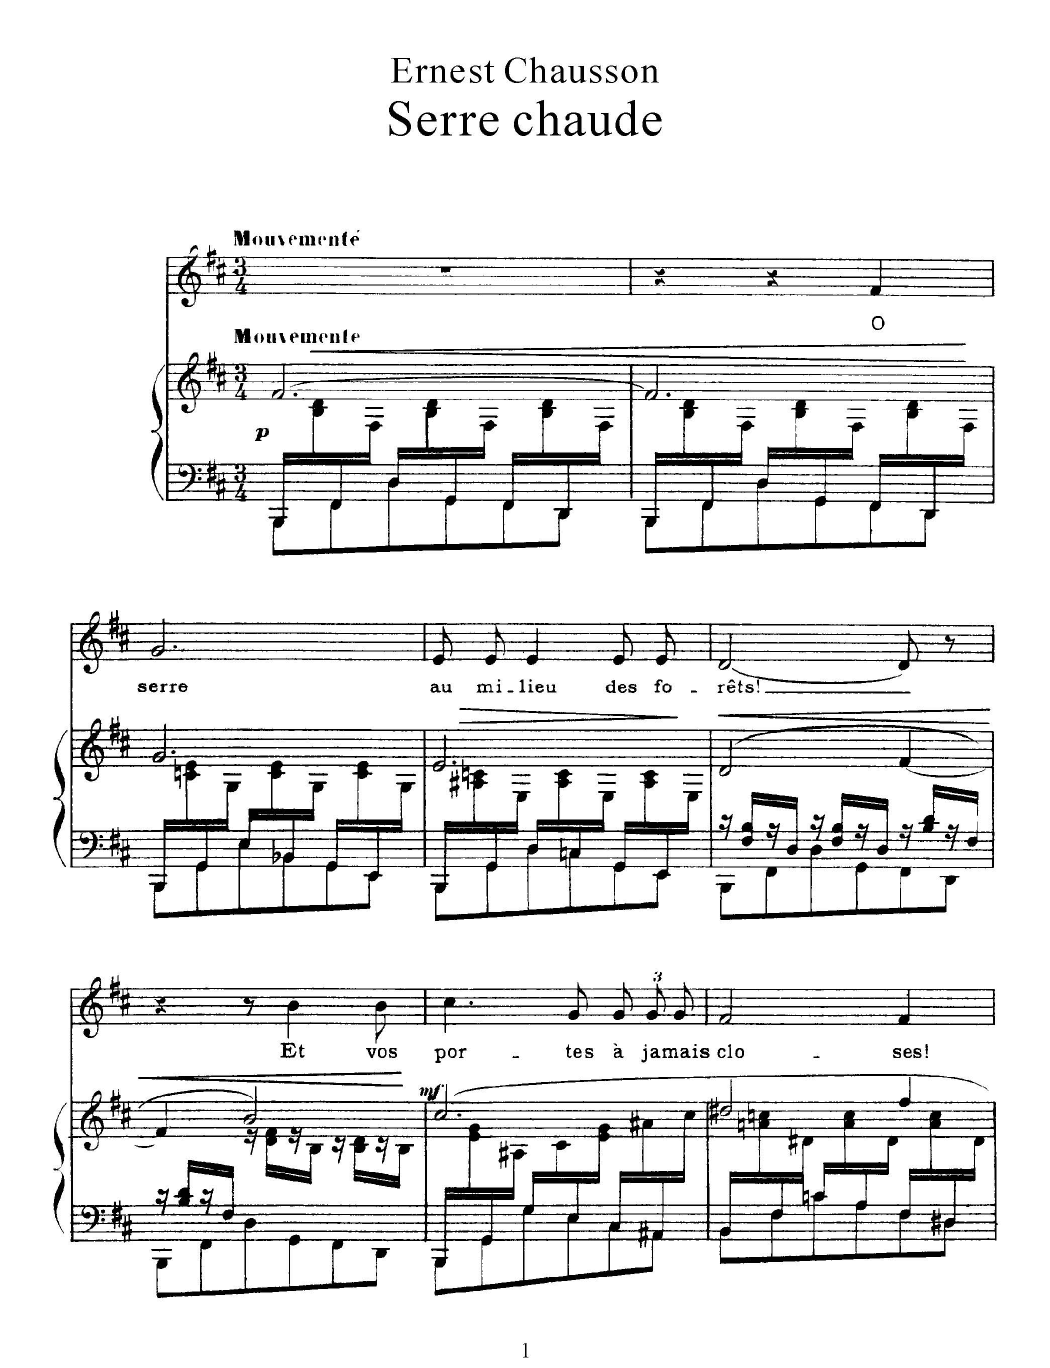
**kern	**kern	**dynam	**kern	**text
*part2	*part2	*part2	*part1	*part1
*staff3	*staff2	*staff2/3	*staff1	*staff1
*I"Piano	*	*	*I"Voice	*
*I'Pno	*	*	*	*
*clefF4	*clefG2	*	*clefG2	*
*k[f#c#]	*k[f#c#]	*	*k[f#c#]	*
*M3/4	*M3/4	*	*M3/4	*
=1	=1	=1	=1	=1
*^	*	*	*	*
!	!	!	!	!LO:TX:a:B:t=Mouvementé	!
!	!	!LO:TX:a:B:t=Mouvementé	!	!	!
!	!	!	!LO:HP:b	!	!
*	*	*^	*	*	*
!	!	!	!	!LO:DY:n=1:b	!	!
16BBB/LL	8BBB\L	[>2.f#/	16ryy	< p	2.r	.
16ryy	.	.	16B\ 16d\	.	.	.
16FF#/	8FF#\	.	16ryy	.	.	.
16ryy	.	.	16F#\JJ	.	.	.
16D/LL	8D\	.	16ryy	.	.	.
16ryy	.	.	16B\ 16d\	.	.	.
16GG/	8GG\	.	16ryy	.	.	.
16ryy	.	.	16F#\JJ	.	.	.
16FF#/LL	8FF#\	.	16ryy	.	.	.
16ryy	.	.	16B\ 16d\	.	.	.
16DD/	8DD\J	.	16ryy	.	.	.
16ryy	.	.	16F#\JJ	.	.	.
=2	=2	=2	=2	=2	=2	=2
16BBB/LL	8BBB\L	2.f#/]	16ryy	.	4r	.
16ryy	.	.	16B\ 16d\	.	.	.
16FF#/	8FF#\	.	16ryy	.	.	.
16ryy	.	.	16F#\JJ	.	.	.
16D/LL	8D\	.	16ryy	.	4r	.
16ryy	.	.	16B\ 16d\	.	.	.
16GG/	8GG\	.	16ryy	.	.	.
16ryy	.	.	16F#\JJ	.	.	.
16FF#/LL	8FF#\	.	16ryy	.	4f#/	O
16ryy	.	.	16B\ 16d\	.	.	.
16DD/	8DD\J	.	16ryy	.	.	.
16ryy	.	.	16F#\JJ	.	.	.
*v	*v	*	*	*	*	*
*	*v	*v	*	*	*
.	.	[	.	.
=3	=3	=3	=3	=3
*^	*^	*	*	*
16BBB/LL	8BBB\L	2.g/	16ryy	.	2.g/	serre
16ryy	.	.	16cn\ 16e\	.	.	.
16GG/	8GG\	.	16ryy	.	.	.
16ryy	.	.	16G\JJ	.	.	.
16E/LL	8E\	.	16ryy	.	.	.
16ryy	.	.	16c\ 16e\	.	.	.
16BB-X/	8BB-\	.	16ryy	.	.	.
16ryy	.	.	16G\JJ	.	.	.
16GG/LL	8GG\	.	16ryy	.	.	.
16ryy	.	.	16c\ 16e\	.	.	.
16EE/	8EE\J	.	16ryy	.	.	.
16ryy	.	.	16G\JJ	.	.	.
=4	=4	=4	=4	=4	=4	=4
!	!	!	!	!LO:HP:b	!	!
16BBB/LL	8BBB\L	2.e/	16ryy	>	8e/L	au
16ryy	.	.	16A#X\ 16cn\	.	.	.
16GG/	8GG\	.	16ryy	.	8e/J	mi-
16ryy	.	.	16E\JJ	.	.	.
16D/LL	8D\	.	16ryy	.	4e/	-lieu
16ryy	.	.	16A#\ 16c\	.	.	.
16Cn/	8C\	.	16ryy	.	.	.
16ryy	.	.	16E\JJ	.	.	.
16GG/LL	8GG\	.	16ryy	.	8e/L	des
16ryy	.	.	16A#\ 16c\	.	.	.
16EE/	8EE\J	.	16ryy	.	8e/J	fo-
16ryy	.	.	16E\JJ	.	.	.
*v	*v	*	*	*	*	*
*	*v	*v	*	*	*
.	.	]	.	.
=5	=5	=5	=5	=5
*^	*	*	*	*
!	!	!	!LO:HP:b	!	!
16r	8BBB\L	(>2d/	<	[2d/	rêts!
16F#/ 16B/LL	.	.	.	.	.
16r	8FF#\	.	.	.	.
16D/JJ	.	.	.	.	.
16r	8D\	.	.	.	.
16F#/ 16B/LL	.	.	.	.	.
16r	8GG\	.	.	.	.
16D/JJ	.	.	.	.	.
16r	8FF#\	[4f#/	.	8d/]	.
16B/ 16d/LL	.	.	.	.	.
16r	8DD\J	.	.	8r	.
16F#/JJ	.	.	.	.	.
*v	*v	*	*	*	*
.	.	[	.	.
=6	=6	=6	=6	=6
*^	*	*	*	*
!	!	!	!LO:HP:b	!	!
*	*	*^	*	*	*
16r	8BBB\L	4f#/]	16ryy	<	4r	.
*	*	*v	*v	*	*	*
16B/ 16d/LL	.	.	.	.	.
16r	8FF#\	.	.	.	.
16D/JJ	.	.	.	.	.
16r	8D\	2b/)	.	8r	.
*	*	*^	*	*	*
16ryy	.	.	16d\ 16f#\LL	.	.	.
16r	8GG\	.	16ryy	.	4b\	Et
16ryy	.	.	16B\JJ	.	.	.
16r	8FF#\	.	16ryy	.	.	.
16ryy	.	.	16B/ 16d/LL	.	.	.
16r	8DD\J	.	16ryy	.	8b\	vos
16ryy	.	.	16B/JJ	.	.	.
*v	*v	*	*	*	*	*
*	*v	*v	*	*	*
.	.	[	.	.
=7	=7	=7	=7	=7
*^	*^	*	*	*
!	!	!	!	!LO:DY:a	!	!
16BBB/LL	8BBB\L	2.cc#/	16ryy	mf	4.cc#\	por-
16ryy	.	.	16e\ 16g\	.	.	.
16GG/	8GG\	.	16ryy	.	.	.
16ryy	.	.	16A#X\JJ	.	.	.
16G/LL	8G\	.	16ryy	.	.	.
16ryy	.	.	16c#\	.	.	.
16E/	8E\	.	16ryy	.	8g/	-tes
16ryy	.	.	16e\ 16g\JJ	.	.	.
16C#/LL	8C#\	.	16ryy	.	12g/L	à
16ryy	.	.	16a#X\	.	.	.
.	.	.	.	.	12g/	ja-
16AA#X/	8AA#\J	.	16ryy	.	.	.
.	.	.	.	.	12g/J	-mais
16ryy	.	.	16cc#\JJ	.	.	.
=8	=8	=8	=8	=8	=8	=8
16BB/LL	8BB\L	2dd#X/	16ryy	.	2f#/	clo-
16ryy	.	.	16an\ 16ccn\	.	.	.
16F#/	8F#\	.	16ryy	.	.	.
16ryy	.	.	16d#X\JJ	.	.	.
16cn/LL	8c\	.	16ryy	.	.	.
16ryy	.	.	16a\ 16cc\	.	.	.
16A/	8A\	.	16ryy	.	.	.
16ryy	.	.	16d#\JJ	.	.	.
16F#/LL	8F#\	4ff#/	16ryy	.	4f#/	-ses!
16ryy	.	.	16a\ 16cc\	.	.	.
16D#X/	8D#\J	.	16ryy	.	.	.
16ryy	.	.	16d#\JJ	.	.	.
*v	*v	*	*	*	*	*
*	*v	*v	*	*	*
=	=	=	=	=
*-	*-	*-	*-	*-
